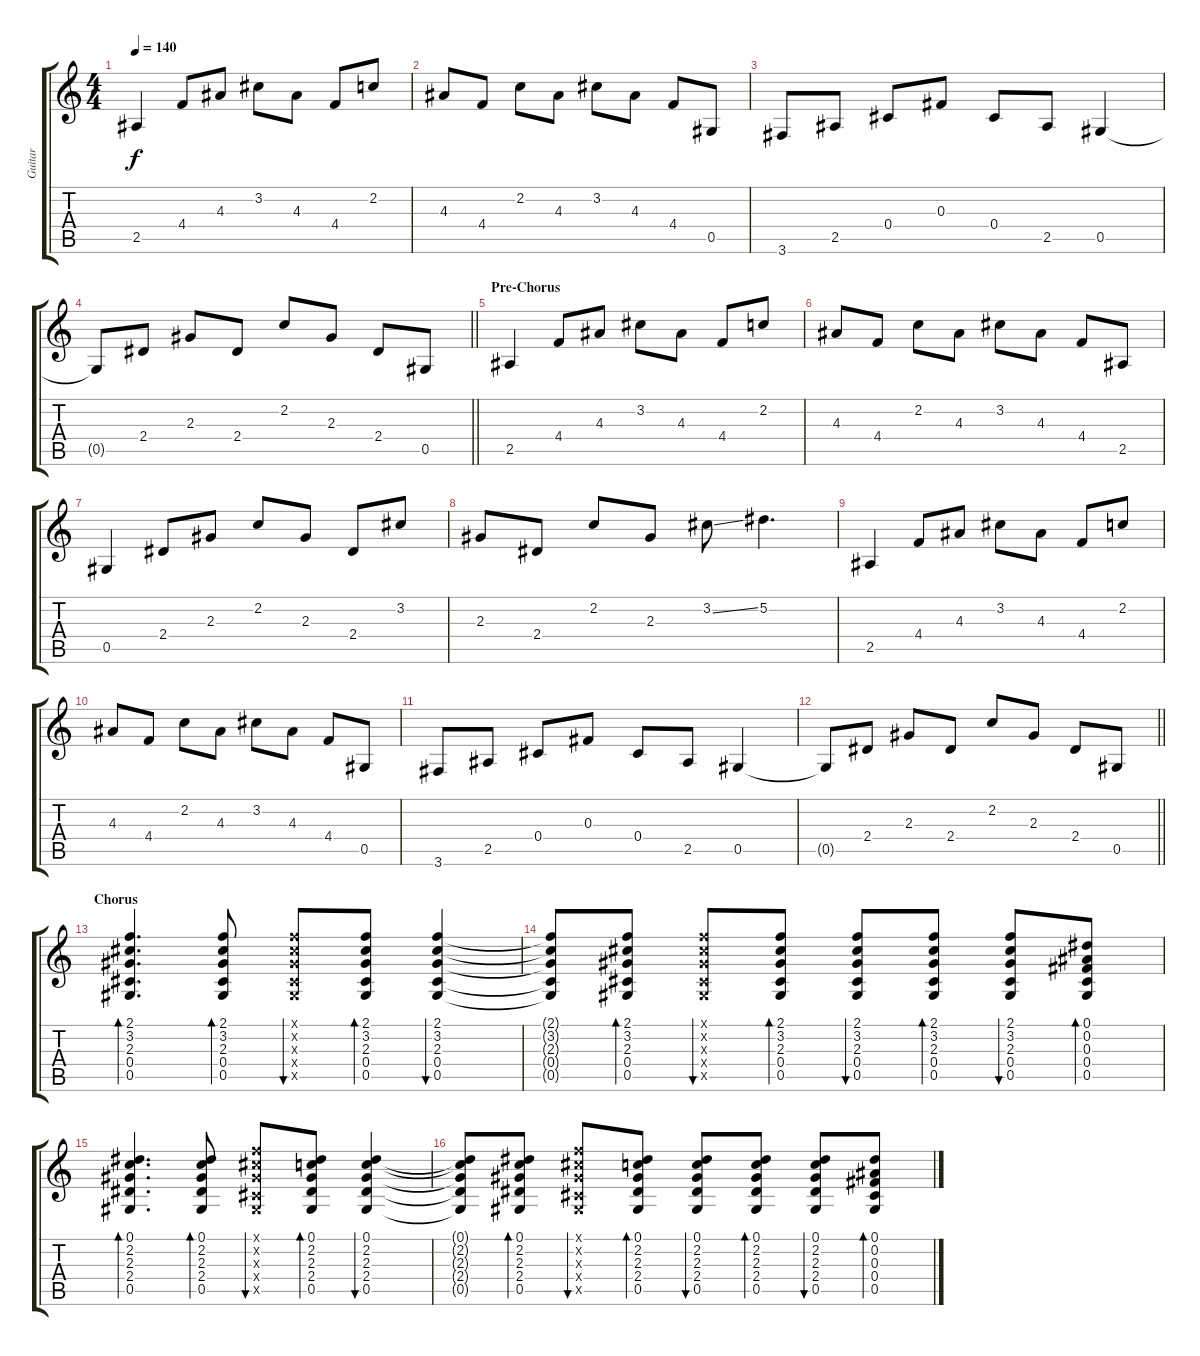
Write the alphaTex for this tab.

\track ("Guitar" "Guitar") {instrument acousticguitarsteel}
\staff {score tabs}
\tuning (Eb4 Bb3 Gb3 Db3 Ab2 Eb2) {hide}
\ts (4 4)
\tempo 140
\clef g2
\ks c
2.5.4{dy f} 4.4.8 4.3.8 3.2.8 4.3.8 4.4.8 2.2.8 |
4.3.8 4.4.8 2.2.8 4.3.8 3.2.8 4.3.8 4.4.8 0.5.8 |
3.6.8 2.5.8 0.4.8 0.3.8 0.4.8 2.5.8 0.5.4 |
\barLineRight lightlight
0.5{t}.8 2.4.8 2.3.8 2.4.8 2.2.8 2.3.8 2.4.8 0.5.8 |
\section ("" "Pre-Chorus")
2.5.4 4.4.8 4.3.8 3.2.8 4.3.8 4.4.8 2.2.8 |
4.3.8 4.4.8 2.2.8 4.3.8 3.2.8 4.3.8 4.4.8 2.5.8 |
0.5.4 2.4.8 2.3.8 2.2.8 2.3.8 2.4.8 3.2.8 |
2.3.8 2.4.8 2.2.8 2.3.8 3.2{ss}.8 5.2.4{d} |
2.5.4 4.4.8 4.3.8 3.2.8 4.3.8 4.4.8 2.2.8 |
4.3.8 4.4.8 2.2.8 4.3.8 3.2.8 4.3.8 4.4.8 0.5.8 |
3.6.8 2.5.8 0.4.8 0.3.8 0.4.8 2.5.8 0.5.4 |
\barLineRight lightlight
0.5{t}.8 2.4.8 2.3.8 2.4.8 2.2.8 2.3.8 2.4.8 0.5.8 |
\section ("" "Chorus")
(2.1 3.2 2.3 0.4 0.5).4{d bd 120} (2.1 3.2 2.3 0.4 0.5).8{bd 60} (2.1{x} 3.2{x} 2.3{x} 0.4{x} 0.5{x}).8{bu 60} (2.1 3.2 2.3 0.4 0.5).8{bd 120} (2.1 3.2 2.3 0.4 0.5).4{bu 120} |
(2.1{t} 3.2{t} 2.3{t} 0.4{t} 0.5{t}).8 (2.1 3.2 2.3 0.4 0.5).8{bd 120} (2.1{x} 3.2{x} 2.3{x} 0.4{x} 0.5{x}).8{bu 60} (2.1 3.2 2.3 0.4 0.5).8{bd 60} (2.1 3.2 2.3 0.4 0.5).8{bu 120} (2.1 3.2 2.3 0.4 0.5).8{bd 120} (2.1 3.2 2.3 0.4 0.5).8{bu 120} (0.1 0.2 0.3 0.4 0.5).8{bd 60} |
(0.1 2.2 2.3 2.4 0.5).4{d bd 120} (0.1 2.2 2.3 2.4 0.5).8{bd 60} (2.1{x} 3.2{x} 2.3{x} 0.4{x} 0.5{x}).8{bu 60} (0.1 2.2 2.3 2.4 0.5).8{bd 120} (0.1 2.2 2.3 2.4 0.5).4{bu 120} |
(0.1{t} 2.2{t} 2.3{t} 2.4{t} 0.5{t}).8 (0.1 2.2 2.3 2.4 0.5).8{bd 120} (2.1{x} 3.2{x} 2.3{x} 0.4{x} 0.5{x}).8{bu 60} (0.1 2.2 2.3 2.4 0.5).8{bd 60} (0.1 2.2 2.3 2.4 0.5).8{bu 120} (0.1 2.2 2.3 2.4 0.5).8{bd 120} (0.1 2.2 2.3 2.4 0.5).8{bu 120} (0.1 0.2 0.3 0.4 0.5).8{bd 60}
